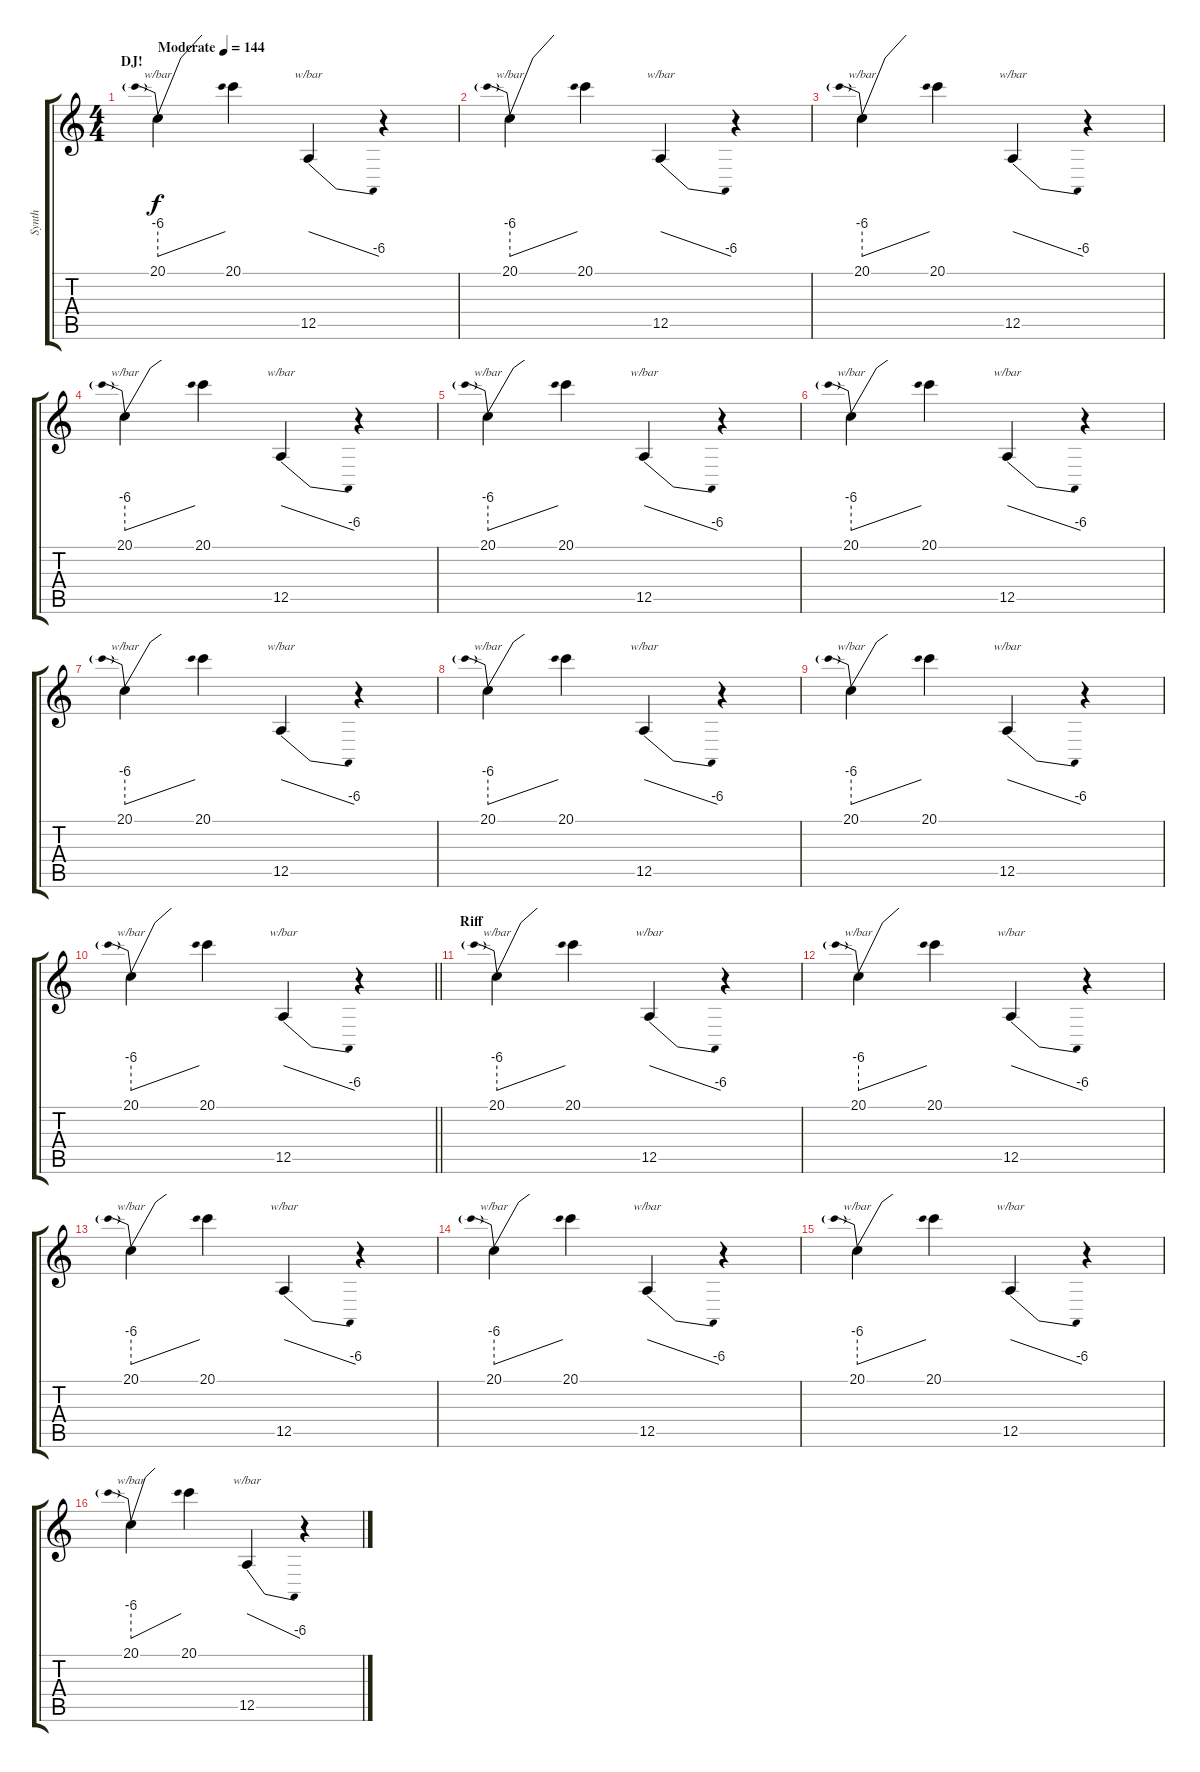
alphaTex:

\track ("Synth" "Synth") {instrument lead2sawtooth}
\staff {score tabs}
\tuning (E4 B3 G3 D3 A2 E2) {hide}
\ts (4 4)
\section ("" "DJ!")
\tempo (144 "Moderate")
\clef g2
\ks c
20.1.4{tbe (predivedive default 0 -24 60 0) dy f instrument lead2sawtooth} 20.1.4 12.5.4{tbe (dive default 0 0 60 -24)} r.4 |
20.1.4{tbe (predivedive default 0 -24 60 0)} 20.1.4 12.5.4{tbe (dive default 0 0 60 -24)} r.4 |
20.1.4{tbe (predivedive default 0 -24 60 0)} 20.1.4 12.5.4{tbe (dive default 0 0 60 -24)} r.4 |
20.1.4{tbe (predivedive default 0 -24 60 0)} 20.1.4 12.5.4{tbe (dive default 0 0 60 -24)} r.4 |
20.1.4{tbe (predivedive default 0 -24 60 0)} 20.1.4 12.5.4{tbe (dive default 0 0 60 -24)} r.4 |
20.1.4{tbe (predivedive default 0 -24 60 0)} 20.1.4 12.5.4{tbe (dive default 0 0 60 -24)} r.4 |
20.1.4{tbe (predivedive default 0 -24 60 0)} 20.1.4 12.5.4{tbe (dive default 0 0 60 -24)} r.4 |
20.1.4{tbe (predivedive default 0 -24 60 0)} 20.1.4 12.5.4{tbe (dive default 0 0 60 -24)} r.4 |
20.1.4{tbe (predivedive default 0 -24 60 0)} 20.1.4 12.5.4{tbe (dive default 0 0 60 -24)} r.4 |
\barLineRight lightlight
20.1.4{tbe (predivedive default 0 -24 60 0)} 20.1.4 12.5.4{tbe (dive default 0 0 60 -24)} r.4 |
\section ("" "Riff")
20.1.4{tbe (predivedive default 0 -24 60 0)} 20.1.4 12.5.4{tbe (dive default 0 0 60 -24)} r.4 |
20.1.4{tbe (predivedive default 0 -24 60 0)} 20.1.4 12.5.4{tbe (dive default 0 0 60 -24)} r.4 |
20.1.4{tbe (predivedive default 0 -24 60 0)} 20.1.4 12.5.4{tbe (dive default 0 0 60 -24)} r.4 |
20.1.4{tbe (predivedive default 0 -24 60 0)} 20.1.4 12.5.4{tbe (dive default 0 0 60 -24)} r.4 |
20.1.4{tbe (predivedive default 0 -24 60 0)} 20.1.4 12.5.4{tbe (dive default 0 0 60 -24)} r.4 |
20.1.4{tbe (predivedive default 0 -24 60 0)} 20.1.4 12.5.4{tbe (dive default 0 0 60 -24)} r.4
